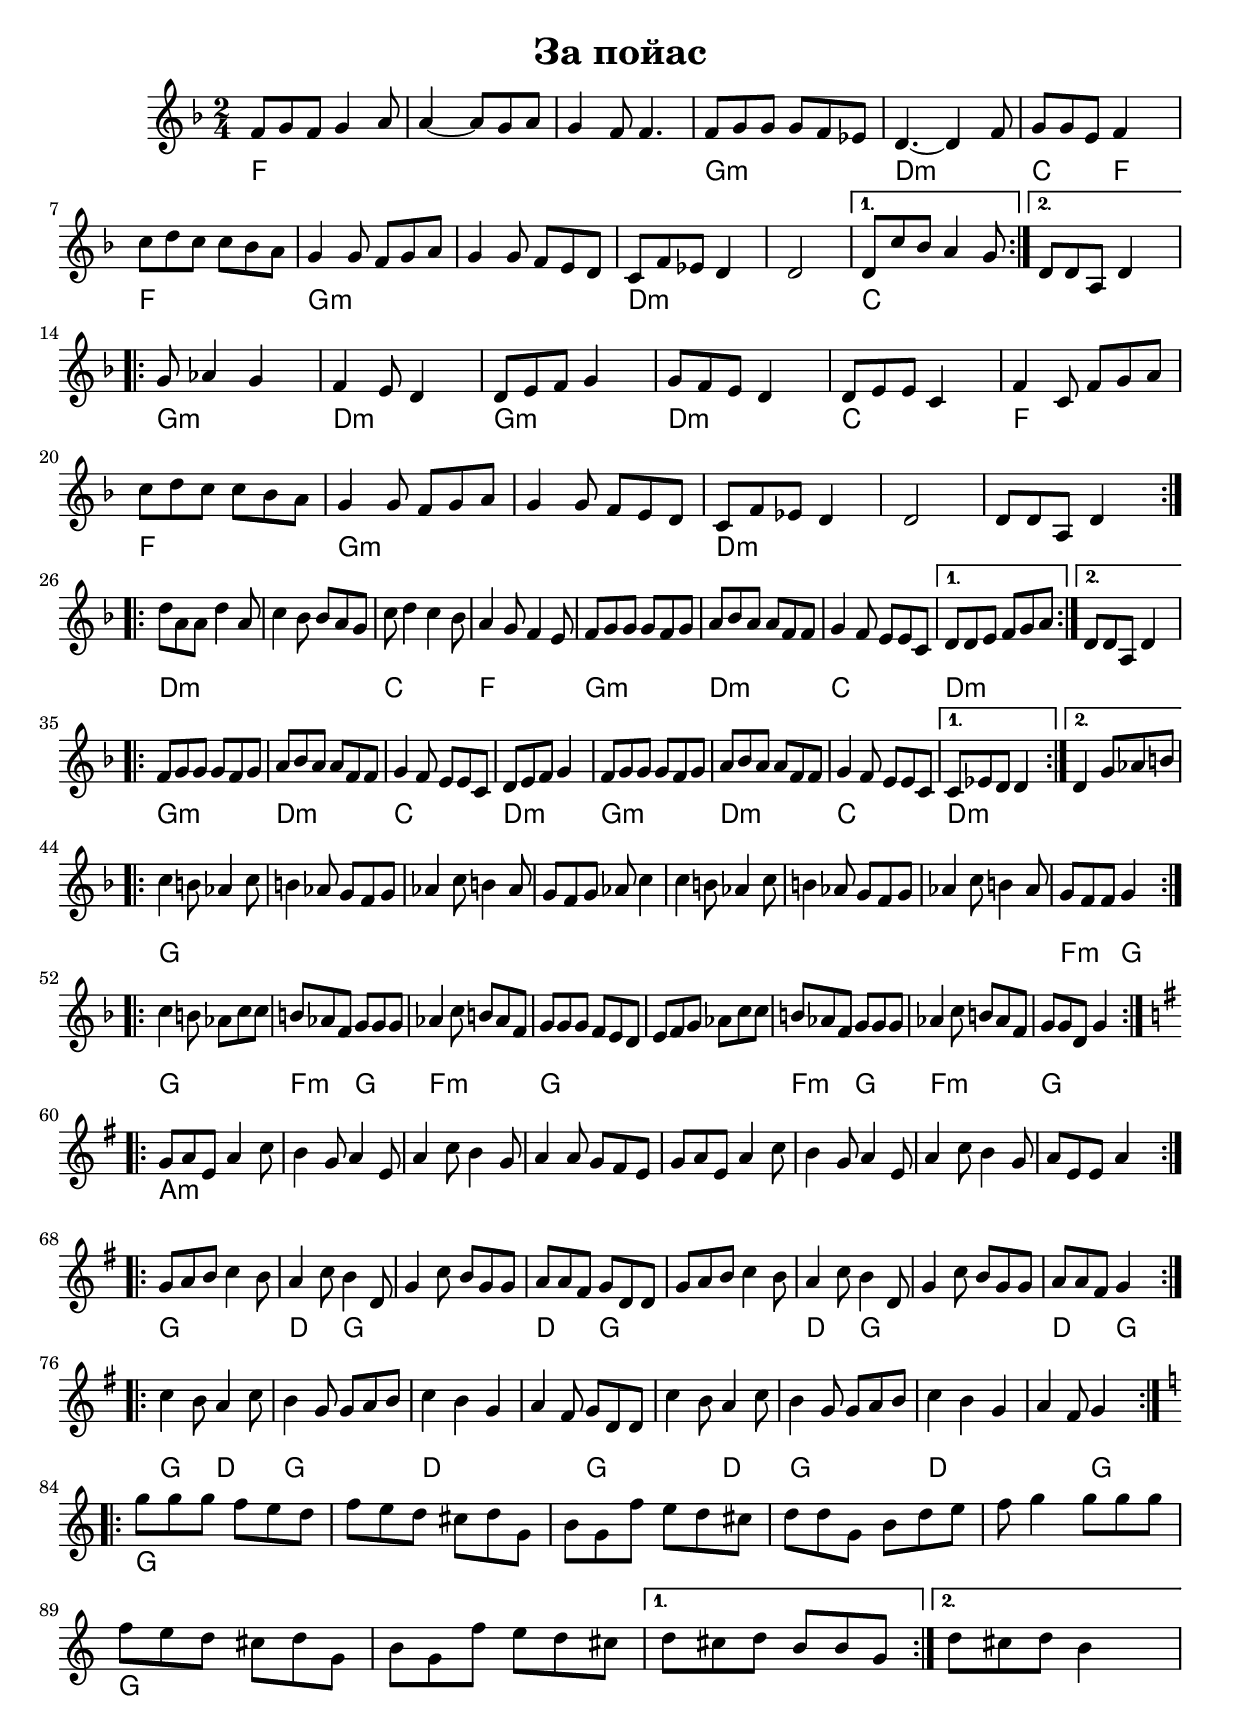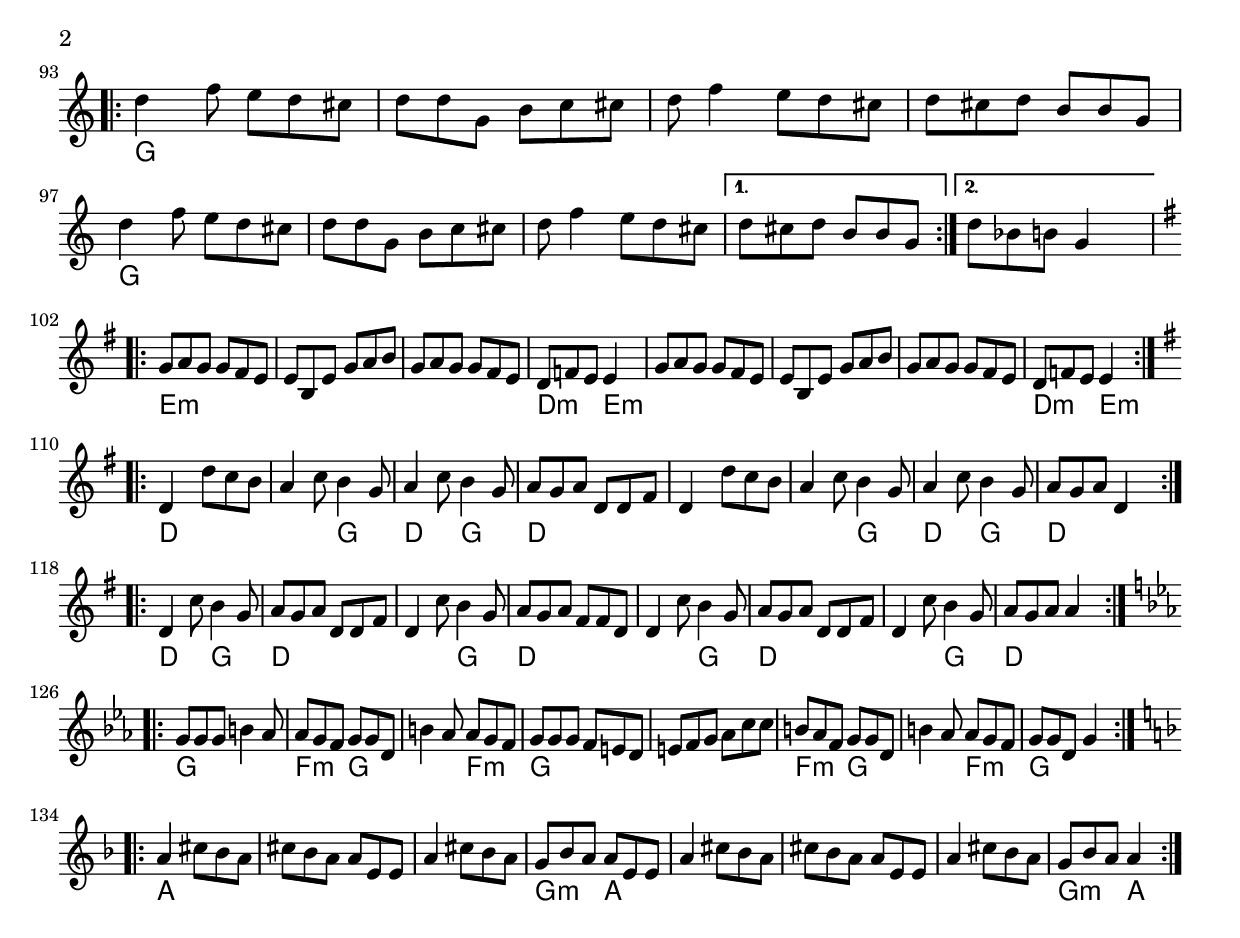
\version "2.12.2"
\include "deutsch.ly"

tupletSettings = {
  \set tupletSpannerDuration = #(ly:make-moment 1 4)
  \override TupletNumber #'transparent = ##t
  \override TupletBracket #'bracket-visibility = ##f
}
zapojasMelodyI = \relative c' {
  \times 2/3 {
    f8 g f g4 a8 |
  }
  a4~ \times 2/3 { a8 g a } |
  \times 2/3 {
    g4 f8 f4. |
    f8 g g  g f es |
    d4.~ d4 f8 |
    g8 g e f4 s8 |

    c'8 d c c b a |
    g4 g8 f g a |
    g4 g8 f e d |
    c f es
  }
  d4 |
  d2 |
}
zapojasMelodyIVoltaI = \relative c'{
  \times 2/3 {
    d8 c' b a4 g8 |
  }
}
zapojasMelodyIVoltaII = \relative c' {
  \times 2/3 {
    d8 d a d4 s8 |
  }
}
zapojasChordsI = \chordmode {
  f2 |
  f2 |
  f2 |
  g2:m |
  d2:m |
  c4 f |

  f2 |
  g2:m |
  g2:m |
  d2:m |
  d2:m |
}
zapojasChordsIVoltaI = \chordmode {
  c2 |
}
zapojasChordsIVoltaII = \chordmode {
  d2:m |
}


zapojasMelodyII = \relative c'' {
  \times 2/3 {
    g8 as4 g4 s8 |
    f4 e8 d4 s8 |
    d8 e f g4 s8 |
    g8 f e d4 s8 |
    d8 e e c4 s8 |

    f4 c8 f g a |
    c8 d c c b a |
    g4 g8 f g a |
    g4 g8 f e d |
    c f es
    }
    d4 |
    d2 |
  \times 2/3 {
    d8 d a d4 s8 |
  }
}
zapojasChordsII = \chordmode {
  g2:m |
  d2:m |
  g2:m |
  d2:m |
  c2 |

  f2 |
  f2 |
  g2:m |
  g2:m |
  d2:m |
  d2:m |
  d2:m |
}

zapojasMelodyIII = \relative c'' {
  \times 2/3 {
    d8 a a d4 a8 |
    c4 b8 b a g |
    c8 d4 c4 b8 |
    a4 g8 f4 e8 |
    f8 g g g f g |
    a8 b a a f f |
    g4 f8 e e c |
  }
}
zapojasMelodyIIIVoltaI = \relative c' {
  \times 2/3 {
    d8 d e f g a |
  }
}
zapojasMelodyIIIVoltaII = \relative c' {
  \times 2/3 {
    d8 d a d4 s8 |
  }
}
zapojasChordsIII = \chordmode {
  d2:m |
  d2:m |
  c2 |
  f2 |
  g2:m |
  d2:m |
  c2 |
}
zapojasChordsIIIVoltaI = \chordmode {
  d2:m |
}
zapojasChordsIIIVoltaII = \chordmode {
  d2:m |
}

zapojasMelodyIV = \relative c' {
  \times 2/3 {
    f8 g g  g f g |
    a8 b a a f f |
    g4 f8 e e c |
    d8 e f g4 s8 |

    f8 g g  g f g |
    a8 b a a f f |
    g4 f8 e e c |
  }
}
zapojasMelodyIVVoltaI = \relative c' {
  \times 2/3 {
    c8 es d d4 s8 |
  }
}
zapojasMelodyIVVoltaII = \relative c' {
  d4
  \times 2/3 {
    g8 as h |
  }
}
zapojasChordsIV = \chordmode {
  g2:m |
  d2:m |
  c2 |
  d2:m |

  g2:m |
  d2:m |
  c2 |
}
zapojasChordsIVVoltaI = \chordmode {
  d2:m |
}
zapojasChordsIVVoltaII = \chordmode {
  d2:m |
}

zapojasMelodyV = \relative c'' {
  \times 2/3 {
    c4 h8 as4 c8 |
    h4 as8 g f g |
    as4 c8 h4 as8 |
    g8 f g as c4 |

    c4 h8 as4 c8 |
    h4 as8 g f g |
    as4 c8 h4 as8 |
    g8 f f g4 s8 |
  }
}
zapojasChordsV = \chordmode {
  g2 |
  g2 |
  g2 |
  g2 |

  g2 |
  g2 |
  g2 |
  f4:m g4 |
}

zapojasMelodyVI = \relative c'' {
  \times 2/3 {
    c4 h8 as c c |
    h as f g g g |
    as4 c8 h as f |
    g8 g g f e d |

    e8 f g as c c |
    h8 as f g g g |
    as4 c8 h as f |
    g8 g d g4 s8 |
  }
}
zapojasChordsVI = \chordmode {
  g2 |
  f4:m g |
  f2:m |
  g2 |

  g2 |
  f4:m g |
  f2:m |
  g2 |
}

zapojasMelodyVII = \relative c'' {
  \times 2/3 {
    g8 a e a4 c8 |
    h4 g8 a4 e8 |
    a4 c8 h4 g8 |
    a4 a8 g fis e |

    g8 a e a4 c8 |
    h4 g8 a4 e8 |
    a4 c8 h4 g8 |
    a8 e e a4 s8 |
  }
}
zapojasChordsVII = \chordmode {
  a2:m |
  a2:m |
  a2:m |
  a2:m |

  a2:m |
  a2:m |
  a2:m |
  a2:m |
}

zapojasMelodyVIII = \relative c'' {
  \times 2/3 {
    g8 a h c4 h8 |
    a4 c8 h4 d,8 |
    g4 c8 h g g |
    a8 a fis g d d |

    g8 a h c4 h8 |
    a4 c8 h4 d,8 |
    g4 c8 h g g |
    a8 a fis g4 s8 |
  }
}
zapojasChordsVIII = \chordmode {
  g2 |
  d4 g4 |
  g2 |
  d4 g |

  g2 |
  d4 g4 |
  g2 |
  d4 g |
}

zapojasMelodyIX = \relative c'' {
  \times 2/3 {
    c4 h8 a4 c8 |
    h4 g8 g a h
    c4 h g |
    a4 fis8 g d d |

    c'4 h8 a4 c8 |
    h4 g8 g a h
    c4 h g |
    a4 fis8 g4 s8 |
  }
}
zapojasChordsIX = \chordmode {
  g4 d4 |
  g2 |
  d2 |
  d4 g |

  g4 d4 |
  g2 |
  d2 |
  d4 g |
}

zapojasMelodyX = \relative c'' {
  \times 2/3 {
    g'8 g g f e d |
    f8 e d cis d g, |
    h g f' e d cis |
    d8 d g, h d e |

    f8 g4 g8 g g |
    f8 e d cis d g, |
    h g f' e d cis |
  }
}
zapojasMelodyXVoltaI = \relative c' {
  \times 2/3 {
    d'8 cis d h h g |
  }
}
zapojasMelodyXVoltaII = \relative c' {
  \times 2/3 {
    d'8 cis d h4 s8 |
  }
}
zapojasChordsX = \chordmode {
  g2 |
  g2 |
  g2 |
  g2 |

  g2 |
  g2 |
  g2 |
}
zapojasChordsXVoltaI = \chordmode {
  g2 |
}
zapojasChordsXVoltaII = \chordmode {
  g2 |
}

zapojasMelodyXI = \relative c' {
  \times 2/3 {
    d'4 f8 e d cis |
    d8 d g, h c cis |
    d8 f4 e8 d cis |
    d8 cis d h h g |

    d'4 f8 e d cis |
    d8 d g, h c cis |
    d8 f4 e8 d cis |
  }
}
zapojasMelodyXIVoltaI = \relative c' {
  \times 2/3 {
    d'8 cis d h h g |
  }
}
zapojasMelodyXIVoltaII = \relative c' {
  \times 2/3 {
    d'8 b h g4 s8 |
  }
}

zapojasChordsXI = \chordmode {
  g2 |
  g2 |
  g2 |
  g2 |

  g2 |
  g2 |
  g2 |
}
zapojasChordsXIVoltaI = \chordmode {
  g2 |
}
zapojasChordsXIVoltaII = \chordmode {
  g2 |
}

zapojasMelodyXII = \relative c'' {
  \times 2/3 {
    g8 a g g fis e |
    e8 h e g a h |
    g8 a g g fis e |
    d8 f e e4 s8 |

    g8 a g g fis e |
    e8 h e g a h |
    g8 a g g fis e |
    d8 f e e4 s8 |
  }
}
zapojasChordsXII = \chordmode {
  e2:m |
  e2:m |
  e2:m |
  d4:m e:m |

  e2:m |
  e2:m |
  e2:m |
  d4:m e:m |
}

zapojasMelodyXIII = \relative c' {
  d4 \times 2/3 { d'8 c h } |
  \times 2/3 {
    a4 c8 h4 g8 |
    a4 c8 h4 g8 |
    a8 g a d, d fis |
  }

  d4 \times 2/3 { d'8 c h } |
  \times 2/3 {
    a4 c8 h4 g8 |
    a4 c8 h4 g8 |
    a8 g a d,4 s8 |
  }
}
zapojasChordsXIII = \chordmode {
  d2 |
  d4 g |
  d4 g |
  d2 |

  d2 |
  d4 g |
  d4 g |
  d2 |
}

zapojasMelodyXIV = \relative c' {
  \times 2/3 {
    d4 c'8 h4 g8 |
    a8 g a d, d fis |
    d4 c'8 h4 g8 |
    a8 g a fis fis d |
  }

  \times 2/3 {
    d4 c'8 h4 g8 |
    a8 g a d, d fis |
    d4 c'8 h4 g8 |
    a8 g a a4 s8 |
  }
}
zapojasChordsXIV = \chordmode {
  d4 g |
  d2 |
  d4 g |
  d2 |

  d4 g |
  d2 |
  d4 g |
  d2 |
}


zapojasMelodyXV = \relative c'' {
  \times 2/3 {
    g8 g g h4 as8 |
    as8 g f g g d |
    h'4 as8 as g f |
    g8 g g f e d |

    e8 f g as c c |
    h as8 f g g d |
    h'4 as8 as g f |
    g g d g4 s8 |
  }
}
zapojasChordsXV = \chordmode {
  g2 |
  f4:m g |
  g4 f4:m |
  g2 |

  g2 |
  f4:m g |
  g4 f4:m |
  g2 |
}

zapojasMelodyXVI = \relative c'' {
  a4 \times 2/3 { cis8 b a } |
  \times 2/3 { cis8 b a a e e } |
  a4 \times 2/3 { cis8 b a } |
  \times 2/3 { g8 b a a e e } |

  a4 \times 2/3 { cis8 b a } |
  \times 2/3 { cis8 b a a e e } |
  a4 \times 2/3 { cis8 b a } |
  \times 2/3 { g8 b a } a4 |
}
zapojasChordsXVI = \chordmode {
  a2 |
  a2 |
  a2 |
  g4:m a |

  a2 |
  a2 |
  a2 |
  g4:m a |
}

%%%%%%%%%%%%%%%%%%%%%%%%%%%%%%%%%%%%%%%%%%%%%%%%%%%%%%%%%%%%%%%%%%%%%%%%%%%%%%%%%%%%%%%%%%%%%%%%%%%%%%%%%%%%
zapojasMelody = {
  \tupletSettings
  \key f \major
  \time 2/4
  \repeat volta 2 {
    \zapojasMelodyI
  } \alternative {
    { \zapojasMelodyIVoltaI } { \zapojasMelodyIVoltaII }
  }
  \break

  \repeat volta 2 { \zapojasMelodyII }
  \break

  \repeat volta 2 {
    \zapojasMelodyIII
  } \alternative {
    { \zapojasMelodyIIIVoltaI } { \zapojasMelodyIIIVoltaII }
  }
  \break

  \repeat volta 2 {
    \zapojasMelodyIV
  } \alternative {
    { \zapojasMelodyIVVoltaI } { \zapojasMelodyIVVoltaII }
  }
  \break

  \repeat volta 2 { \zapojasMelodyV }
  \break

  \repeat volta 2 { \zapojasMelodyVI }
  \break

  \key g \major
  \repeat volta 2 { \zapojasMelodyVII }
  \break

  \repeat volta 2 { \zapojasMelodyVIII }
  \break

  \repeat volta 2 { \zapojasMelodyIX }
  \break

  \key c \major
  \repeat volta 2 {
    \zapojasMelodyX
  } \alternative {
    { \zapojasMelodyXVoltaI } { \zapojasMelodyXVoltaII }
  }
  \break

  \repeat volta 2 {
    \zapojasMelodyXI
  } \alternative {
    { \zapojasMelodyXIVoltaI } { \zapojasMelodyXIVoltaII }
  }
  \break

  \key e \minor
  \repeat volta 2 { \zapojasMelodyXII }
  \break

  \key g \major
  \repeat volta 2 { \zapojasMelodyXIII }
  \break

  \repeat volta 2 { \zapojasMelodyXIV }
  \break

  \key c \minor
  \repeat volta 2 { \zapojasMelodyXV }
  \break

  \key d \minor
  \repeat volta 2 { \zapojasMelodyXVI }
}

zapojasChords = {
  \germanChords
  \set chordChanges = ##t

  \zapojasChordsI \zapojasChordsIVoltaI \zapojasChordsIVoltaI
  \zapojasChordsII
  \zapojasChordsIII \zapojasChordsIIIVoltaI \zapojasChordsIIIVoltaII
  \zapojasChordsIV \zapojasChordsIVVoltaI \zapojasChordsIVVoltaII

  \zapojasChordsV
  \zapojasChordsVI
  \zapojasChordsVII
  \zapojasChordsVIII
  \zapojasChordsIX
  \zapojasChordsX \zapojasChordsXVoltaI \zapojasChordsXVoltaII

  \zapojasChordsXI \zapojasChordsXIVoltaI \zapojasChordsXIVoltaII
  \zapojasChordsXII
  \zapojasChordsXIII
  \zapojasChordsXIV
  \zapojasChordsXV
  \zapojasChordsXVI
}

\header { title = "За пойас" }
\score {
  <<
    \new Staff \zapojasMelody
    \new ChordNames \zapojasChords
  >>
}


